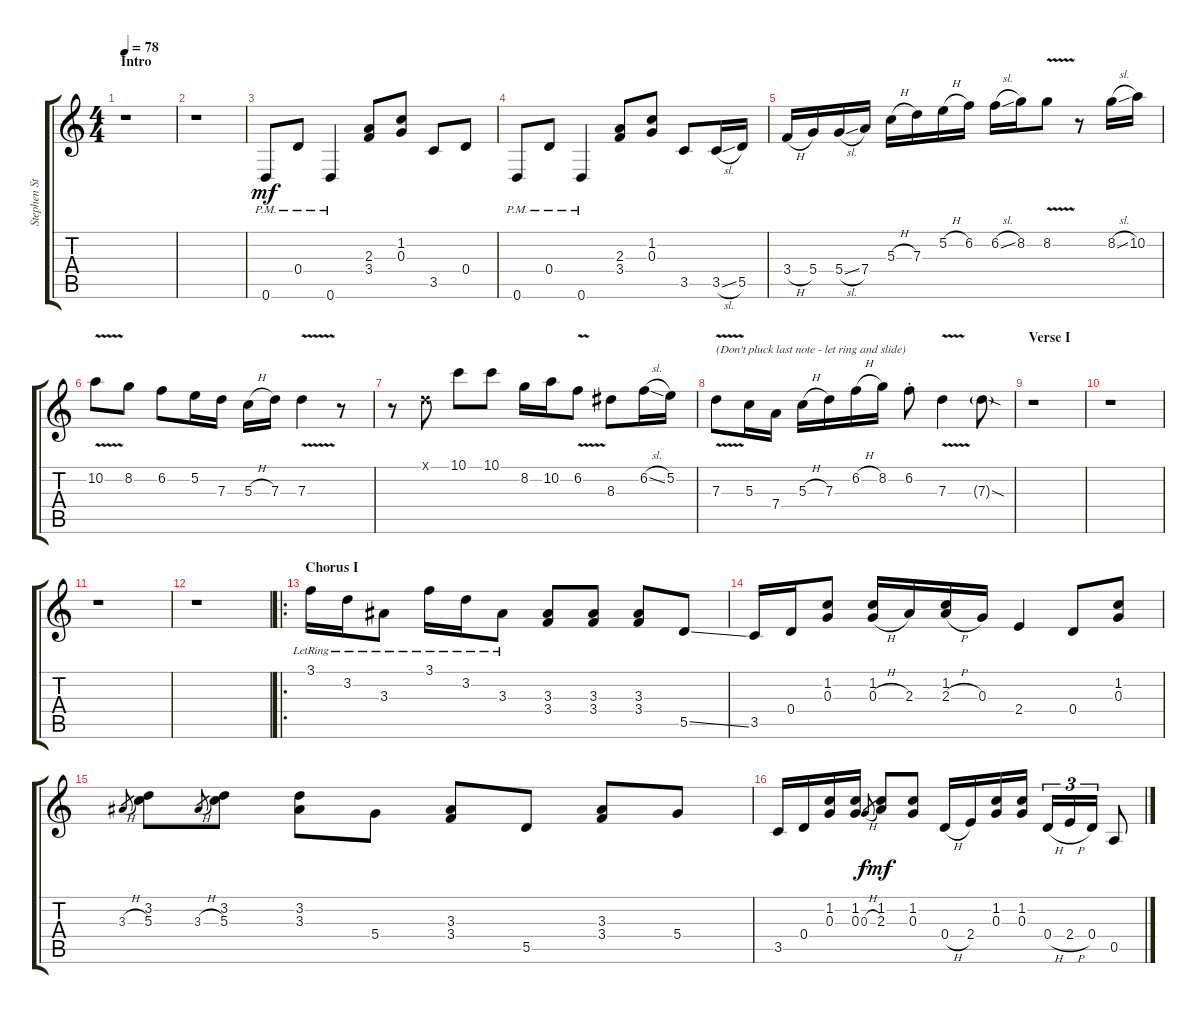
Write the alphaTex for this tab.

\track ("Stephen Stills" "Stephen St") {instrument distortionguitar}
\staff {score tabs}
\tuning (D4 B3 G3 D3 A2 D2) {hide}
\ts (4 4)
\section ("" "Intro")
\tempo 78
\clef g2
\ks c
r.1{dy mf instrument distortionguitar} |
r.1 |
0.6{pm}.8 0.4{pm}.8 0.6{pm}.4 (2.3 3.4).8 (1.2 0.3).8 3.5.8 0.4.8 |
0.6{pm}.8 0.4{pm}.8 0.6{pm}.4 (2.3 3.4).8 (1.2 0.3).8 3.5.8 3.5{sl}.16 5.5.16 |
3.4{h}.16 5.4.16 5.4{sl}.16 7.4.16 5.3{h}.16 7.3.16 5.2{h}.16 6.2.16 6.2{sl}.16 8.2.16 8.2{v}.8 r.8 8.2{sl}.16 10.2.16 |
10.2{v}.8 8.2.8 6.2.8 5.2.16 7.3.16 5.3{h}.16 7.3.16 7.3{v}.4 r.8 |
r.8 0.1{x}.8 10.1.8 10.1.8 8.2.16 10.2.16 6.2{v}.8 8.3.8 6.2{sl}.16 5.2.16 |
7.3{v}.8{txt "(Don't pluck last note - let ring and slide)"} 5.3.16 7.4.16 5.3{h}.16 7.3.16 6.2{h}.16 8.2.16 6.2{st}.8 7.3{v}.4 7.3{sod g}.8 |
\section ("" "Verse I")
r.1 |
r.1 |
r.1 |
r.1 |
\ro
\section ("" "Chorus I")
3.1{lr}.16 3.2{lr}.16 3.3{lr}.8 3.1{lr}.16 3.2{lr}.16 3.3{lr}.8 (3.3 3.4).8 (3.3 3.4).8 (3.3 3.4).8 5.5{ss}.8 |
3.5.16 0.4.16 (1.2 0.3).8 (1.2 0.3{h}).16 2.3.16 (1.2 2.3{h}).16 0.3.16 2.4.4 0.4.8 (1.2 0.3).8 |
3.3{h}.8{gr} (3.2 5.3).8 3.3{h}.8{gr} (3.2 5.3).8 (3.2 3.3).8 5.4.8 (3.3 3.4).8 5.5.8 (3.3 3.4).8 5.4.8 |
3.5.16 0.4.16 (1.2 0.3).16 (1.2 0.3).16 0.3{h}.8{gr dy f} (1.2 2.3).8{dy mf} (1.2 0.3).8 0.4{h}.16 2.4.16 (1.2 0.3).16 (1.2 0.3).16 0.4{h}.16{tu (3 2)} 2.4{h}.16{tu (3 2)} 0.4.16{tu (3 2)} 0.5.8
